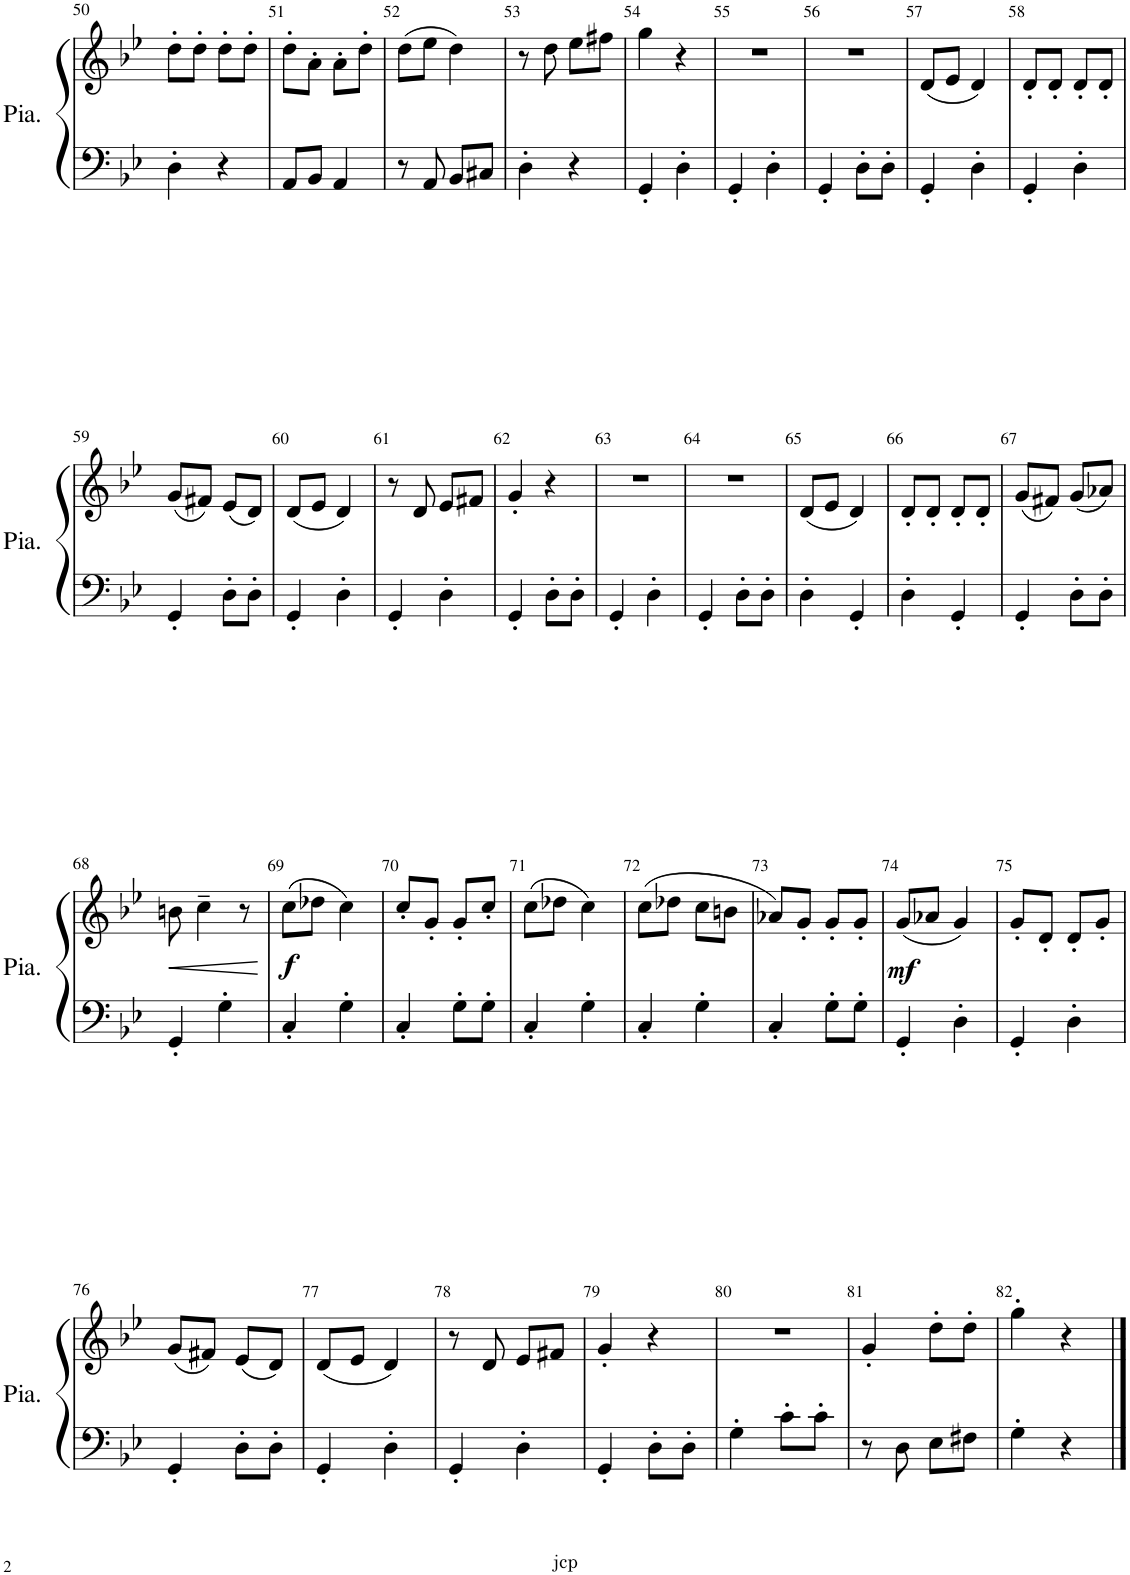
**kern	**kern	**dynam
*part1	*part1	*part1
*staff2	*staff1	*staff1/2
*I"Piano	*	*
*I'Pia.	*	*
!!LO:PB:g=z
*clefF4	*clefG2	*
*k[b-e-]	*k[b-e-]	*
*M2/4	*M2/4	*
=50	=50	=50
4D'\	8dd'\L	.
.	8dd'\J	.
4r	8dd'\L	.
.	8dd'\J	.
=51	=51	=51
8AA/L	8dd'\L	.
8BB-/J	8a'\J	.
4AA/	8a'\L	.
.	8dd'\J	.
=52	=52	=52
8r	(8dd\L	.
8AA/	8ee-\J	.
8BB-/L	4dd\)	.
8C#X/J	.	.
=53	=53	=53
4D'\	8r	.
.	8dd\	.
4r	8ee-\L	.
.	8ff#X\J	.
=54	=54	=54
4GG'/	4gg\	.
4D'\	4r	.
=55	=55	=55
4GG'/	2r	.
4D'\	.	.
=56	=56	=56
4GG'/	2r	.
8D'\L	.	.
8D'\J	.	.
=57	=57	=57
4GG'/	(8d/L	.
.	8e-/J	.
4D'\	4d/)	.
=58	=58	=58
4GG'/	8d'/L	.
.	8d'/J	.
4D'\	8d'/L	.
.	8d'/J	.
!!LO:LB:g=z
=59	=59	=59
4GG'/	(8g/L	.
.	8f#X/J)	.
8D'\L	(8e-/L	.
8D'\J	8d/J)	.
=60	=60	=60
4GG'/	(8d/L	.
.	8e-/J	.
4D'\	4d/)	.
=61	=61	=61
4GG'/	8r	.
.	8d/	.
4D'\	8e-/L	.
.	8f#X/J	.
=62	=62	=62
4GG'/	4g'/	.
8D'\L	4r	.
8D'\J	.	.
=63	=63	=63
4GG'/	2r	.
4D'\	.	.
=64	=64	=64
4GG'/	2r	.
8D'\L	.	.
8D'\J	.	.
=65	=65	=65
4D'\	(8d/L	.
.	8e-/J	.
4GG'/	4d/)	.
=66	=66	=66
4D'\	8d'/L	.
.	8d'/J	.
4GG'/	8d'/L	.
.	8d'/J	.
=67	=67	=67
4GG'/	(8g/L	.
.	8f#X/J)	.
8D'\L	(8g/L	.
8D'\J	8a-X/J)	.
!!LO:LB:g=z
=68	=68	=68
!	!	!LO:HP:b
4GG'/	8bn\	<
.	4cc~\	.
4G'\	.	.
.	8r	.
.	.	[
=69	=69	=69
!	!	!LO:DY:b
4C'/	(8cc\L	f
.	8dd-X\J	.
4G'\	4cc\)	.
=70	=70	=70
4C'/	8cc'/L	.
.	8g'/J	.
8G'\L	8g'/L	.
8G'\J	8cc'/J	.
=71	=71	=71
4C'/	(8cc\L	.
.	8dd-X\J	.
4G'\	4cc\)	.
=72	=72	=72
4C'/	(8cc\L	.
.	8dd-X\J	.
4G'\	8cc\L	.
.	8bn\J	.
=73	=73	=73
4C'/	8a-X/L)	.
.	8g'/J	.
8G'\L	8g'/L	.
8G'\J	8g'/J	.
=74	=74	=74
!	!	!LO:DY:b
4GG'/	(8g/L	mf
.	8a-X/J	.
4D'\	4g/)	.
=75	=75	=75
4GG'/	8g'/L	.
.	8d'/J	.
4D'\	8d'/L	.
.	8g'/J	.
!!LO:LB:g=z
=76	=76	=76
4GG'/	(8g/L	.
.	8f#X/J)	.
8D'\L	(8e-/L	.
8D'\J	8d/J)	.
=77	=77	=77
4GG'/	(8d/L	.
.	8e-/J	.
4D'\	4d/)	.
=78	=78	=78
4GG'/	8r	.
.	8d/	.
4D'\	8e-/L	.
.	8f#X/J	.
=79	=79	=79
4GG'/	4g'/	.
8D'\L	4r	.
8D'\J	.	.
=80	=80	=80
4G'\	2r	.
8c'\L	.	.
8c'\J	.	.
=81	=81	=81
8r	4g'/	.
8D\	.	.
8E-\L	8dd'\L	.
8F#X\J	8dd'\J	.
=82	=82	=82
4G'\	4gg'\	.
4r	4r	.
==	==	==
*-	*-	*-
